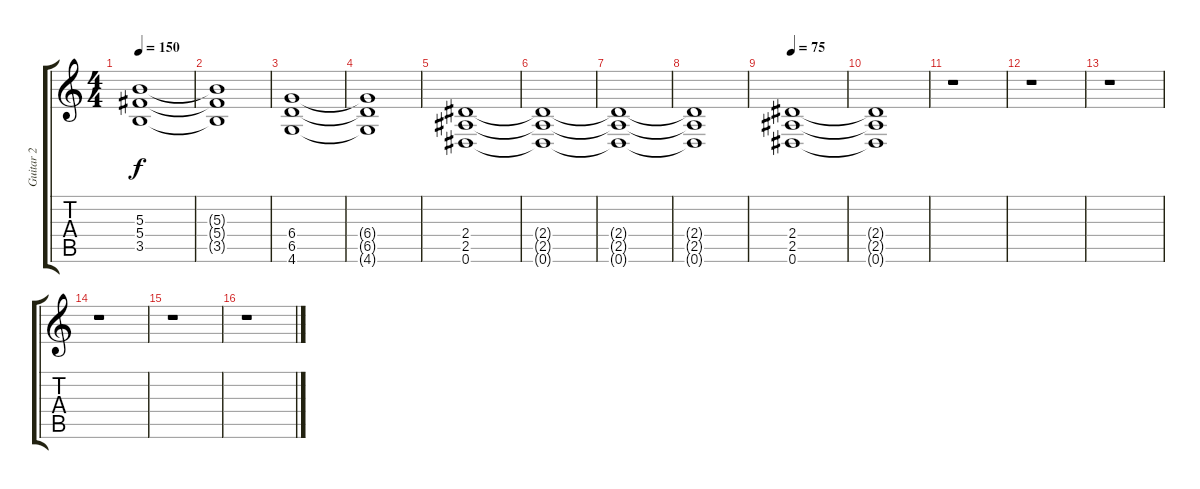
\track ("Guitar 2" "Guitar 2") {instrument distortionguitar}
\staff {score tabs}
\tuning (Eb4 Bb3 Gb3 Db3 Ab2 Eb2) {hide}
\ts (4 4)
\tempo 150
\clef g2
\ks c
(5.3 5.4 3.5).1{dy f} |
(5.3{t} 5.4{t} 3.5{t}).1 |
(6.4 6.5 4.6).1 |
(6.4{t} 6.5{t} 4.6{t}).1 |
(2.4 2.5 0.6).1 |
(2.4{t} 2.5{t} 0.6{t}).1 |
(2.4{t} 2.5{t} 0.6{t}).1 |
(2.4{t} 2.5{t} 0.6{t}).1 |
\tempo 75
(2.4 2.5 0.6).1 |
(2.4{t} 2.5{t} 0.6{t}).1 |
r.1 |
r.1 |
r.1 |
r.1 |
r.1 |
r.1
